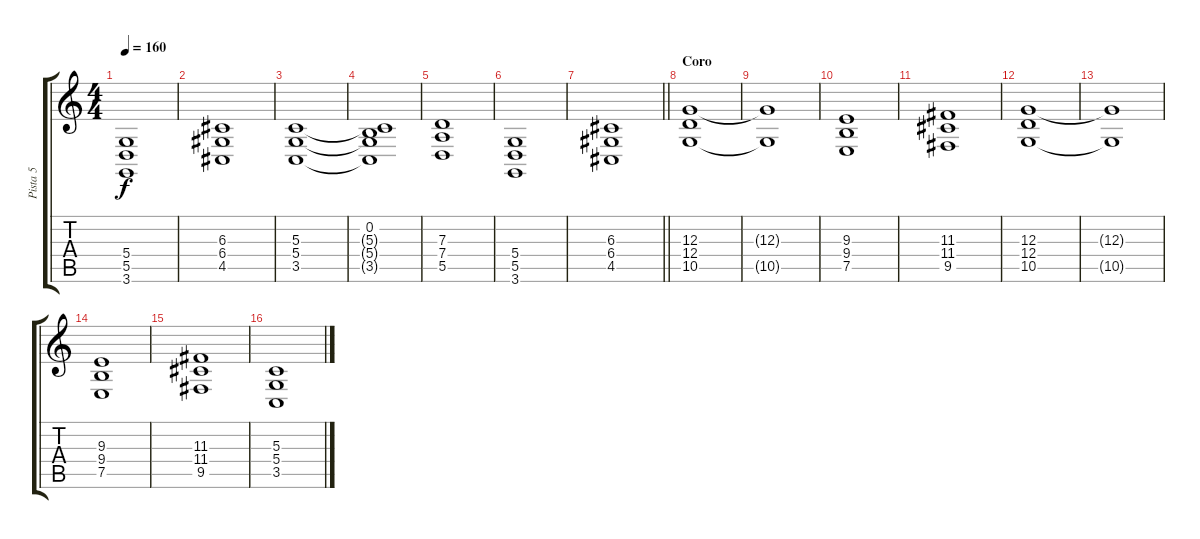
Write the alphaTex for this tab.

\track ("Pista 5" "Pista 5") {instrument fx7echoes}
\staff {score tabs}
\tuning (E4 B3 G3 D3 A2 E2) {hide}
\ts (4 4)
\tempo 160
\clef g2
\ks c
(5.4 5.5 3.6).1{dy f} |
(6.3 6.4 4.5).1 |
(5.3 5.4 3.5).1 |
(0.2 5.3{t} 5.4{t} 3.5{t}).1 |
(7.3 7.4 5.5).1 |
(5.4 5.5 3.6).1 |
\barLineRight lightlight
(6.3 6.4 4.5).1 |
\section ("" "Coro")
(12.3 12.4 10.5).1 |
(12.3{t} 10.5{t}).1 |
(9.3 9.4 7.5).1 |
(11.3 11.4 9.5).1 |
(12.3 12.4 10.5).1 |
(12.3{t} 10.5{t}).1 |
(9.3 9.4 7.5).1 |
(11.3 11.4 9.5).1 |
(5.3 5.4 3.5).1
